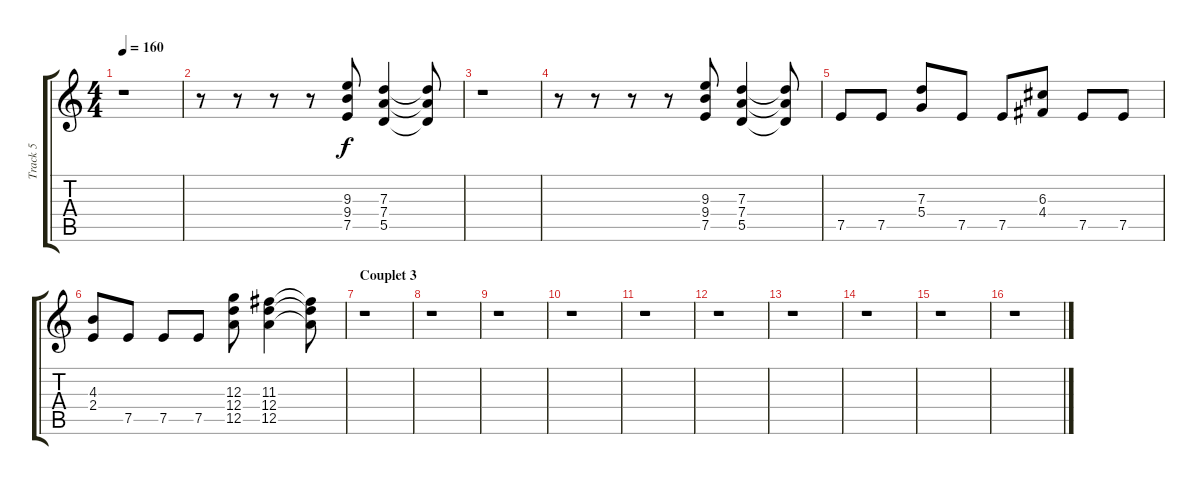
\track ("Track 5" "Track 5") {instrument distortionguitar}
\staff {score tabs}
\tuning (E4 B3 G3 D3 A2 E2) {hide}
\ts (4 4)
\tempo 160
\clef g2
\ks c
r.1{dy f} |
r.8 r.8 r.8 r.8 (9.3 9.4 7.5).8 (7.3 7.4 5.5).4 (7.3{t} 7.4{t} 5.5{t}).8 |
r.1 |
r.8 r.8 r.8 r.8 (9.3 9.4 7.5).8 (7.3 7.4 5.5).4 (7.3{t} 7.4{t} 5.5{t}).8 |
7.5.8 7.5.8 (7.3 5.4).8 7.5.8 7.5.8 (6.3 4.4).8 7.5.8 7.5.8 |
(4.3 2.4).8 7.5.8 7.5.8 7.5.8 (12.3 12.4 12.5).8 (11.3 12.4 12.5).4 (11.3{t} 12.4{t} 12.5{t}).8 |
\section ("" "Couplet 3")
r.1 |
r.1 |
r.1 |
r.1 |
r.1 |
r.1 |
r.1 |
r.1 |
r.1 |
r.1
